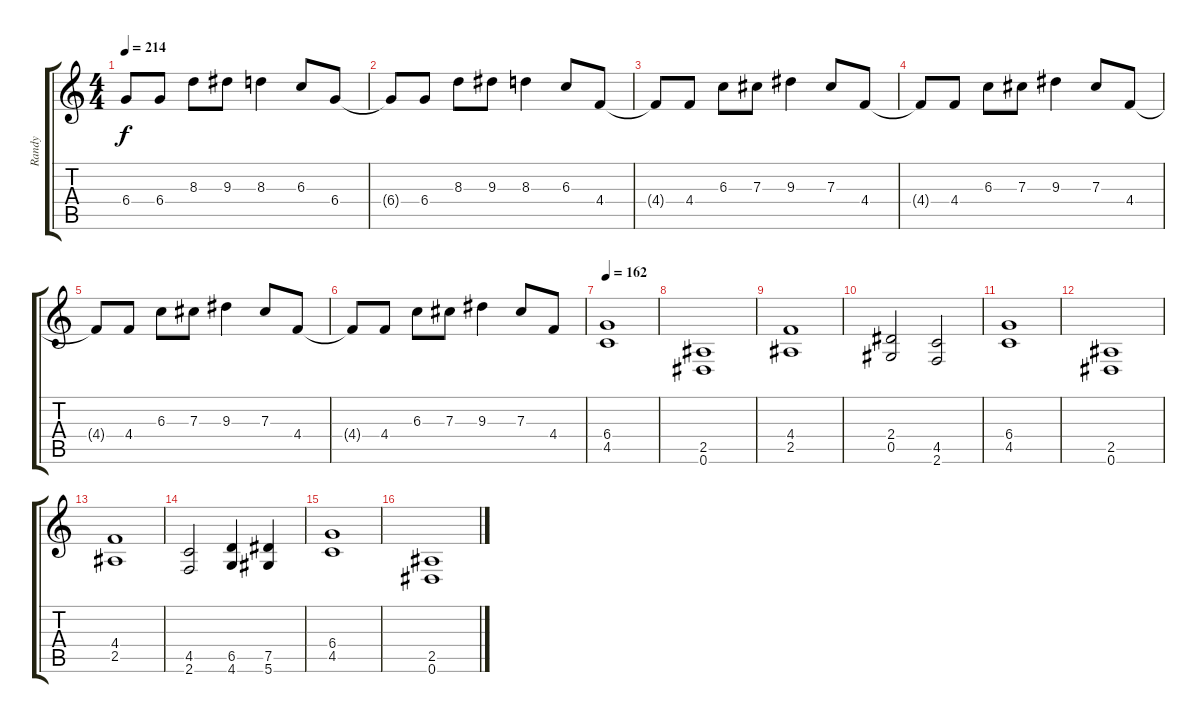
\track ("Randy" "Randy") {instrument distortionguitar}
\staff {score tabs}
\tuning (Eb4 Bb3 Gb3 Db3 Ab2 Eb2) {hide}
\ts (4 4)
\tempo 214
\clef g2
\ks c
6.4{t}.8{dy f} 6.4.8 8.3.8 9.3.8 8.3.4 6.3.8 6.4.8 |
6.4{t}.8 6.4.8 8.3.8 9.3.8 8.3.4 6.3.8 4.4.8 |
4.4{t}.8 4.4.8 6.3.8 7.3.8 9.3.4 7.3.8 4.4.8 |
4.4{t}.8 4.4.8 6.3.8 7.3.8 9.3.4 7.3.8 4.4.8 |
4.4{t}.8 4.4.8 6.3.8 7.3.8 9.3.4 7.3.8 4.4.8 |
4.4{t}.8 4.4.8 6.3.8 7.3.8 9.3.4 7.3.8 4.4.8 |
\tempo 162
(6.4 4.5).1 |
(2.5 0.6).1 |
(4.4 2.5).1 |
(2.4 0.5).2 (4.5 2.6).2 |
(6.4 4.5).1 |
(2.5 0.6).1 |
(4.4 2.5).1 |
(4.5 2.6).2 (6.5 4.6).4 (7.5 5.6).4 |
(6.4 4.5).1 |
(2.5 0.6).1
